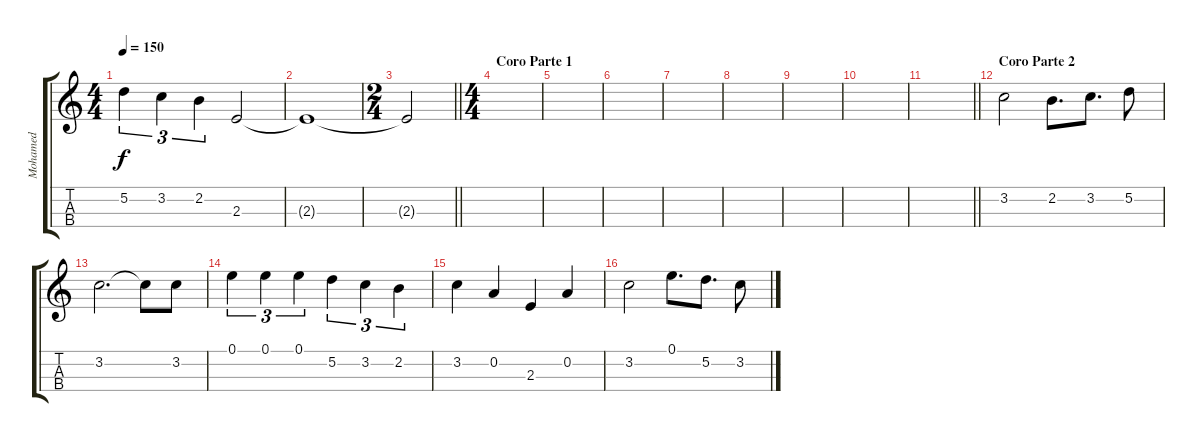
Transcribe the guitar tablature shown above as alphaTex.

\track ("Mohamed" "Mohamed") {instrument violin}
\staff {score tabs}
\tuning (E5 A4 D4 G3) {hide}
\ts (4 4)
\tempo 150
\clef g2
\ks c
5.2.4{tu (3 2) dy f} 3.2.4{tu (3 2)} 2.2.4{tu (3 2)} 2.3.2 |
2.3{t}.1 |
\ts (2 4)
\barLineRight lightlight
2.3{t}.2 |
\ts (4 4)
\section ("" "Coro Parte 1")
|
|
|
|
|
|
|
\barLineRight lightlight
|
\section ("" "Coro Parte 2")
3.2.2 2.2.8{d} 3.2.8{d} 5.2.8 |
3.2.2{d} 3.2{t}.8 3.2.8 |
0.1.4{tu (3 2)} 0.1.4{tu (3 2)} 0.1.4{tu (3 2)} 5.2.4{tu (3 2)} 3.2.4{tu (3 2)} 2.2.4{tu (3 2)} |
3.2.4 0.2.4 2.3.4 0.2.4 |
3.2.2 0.1.8{d} 5.2.8{d} 3.2.8
